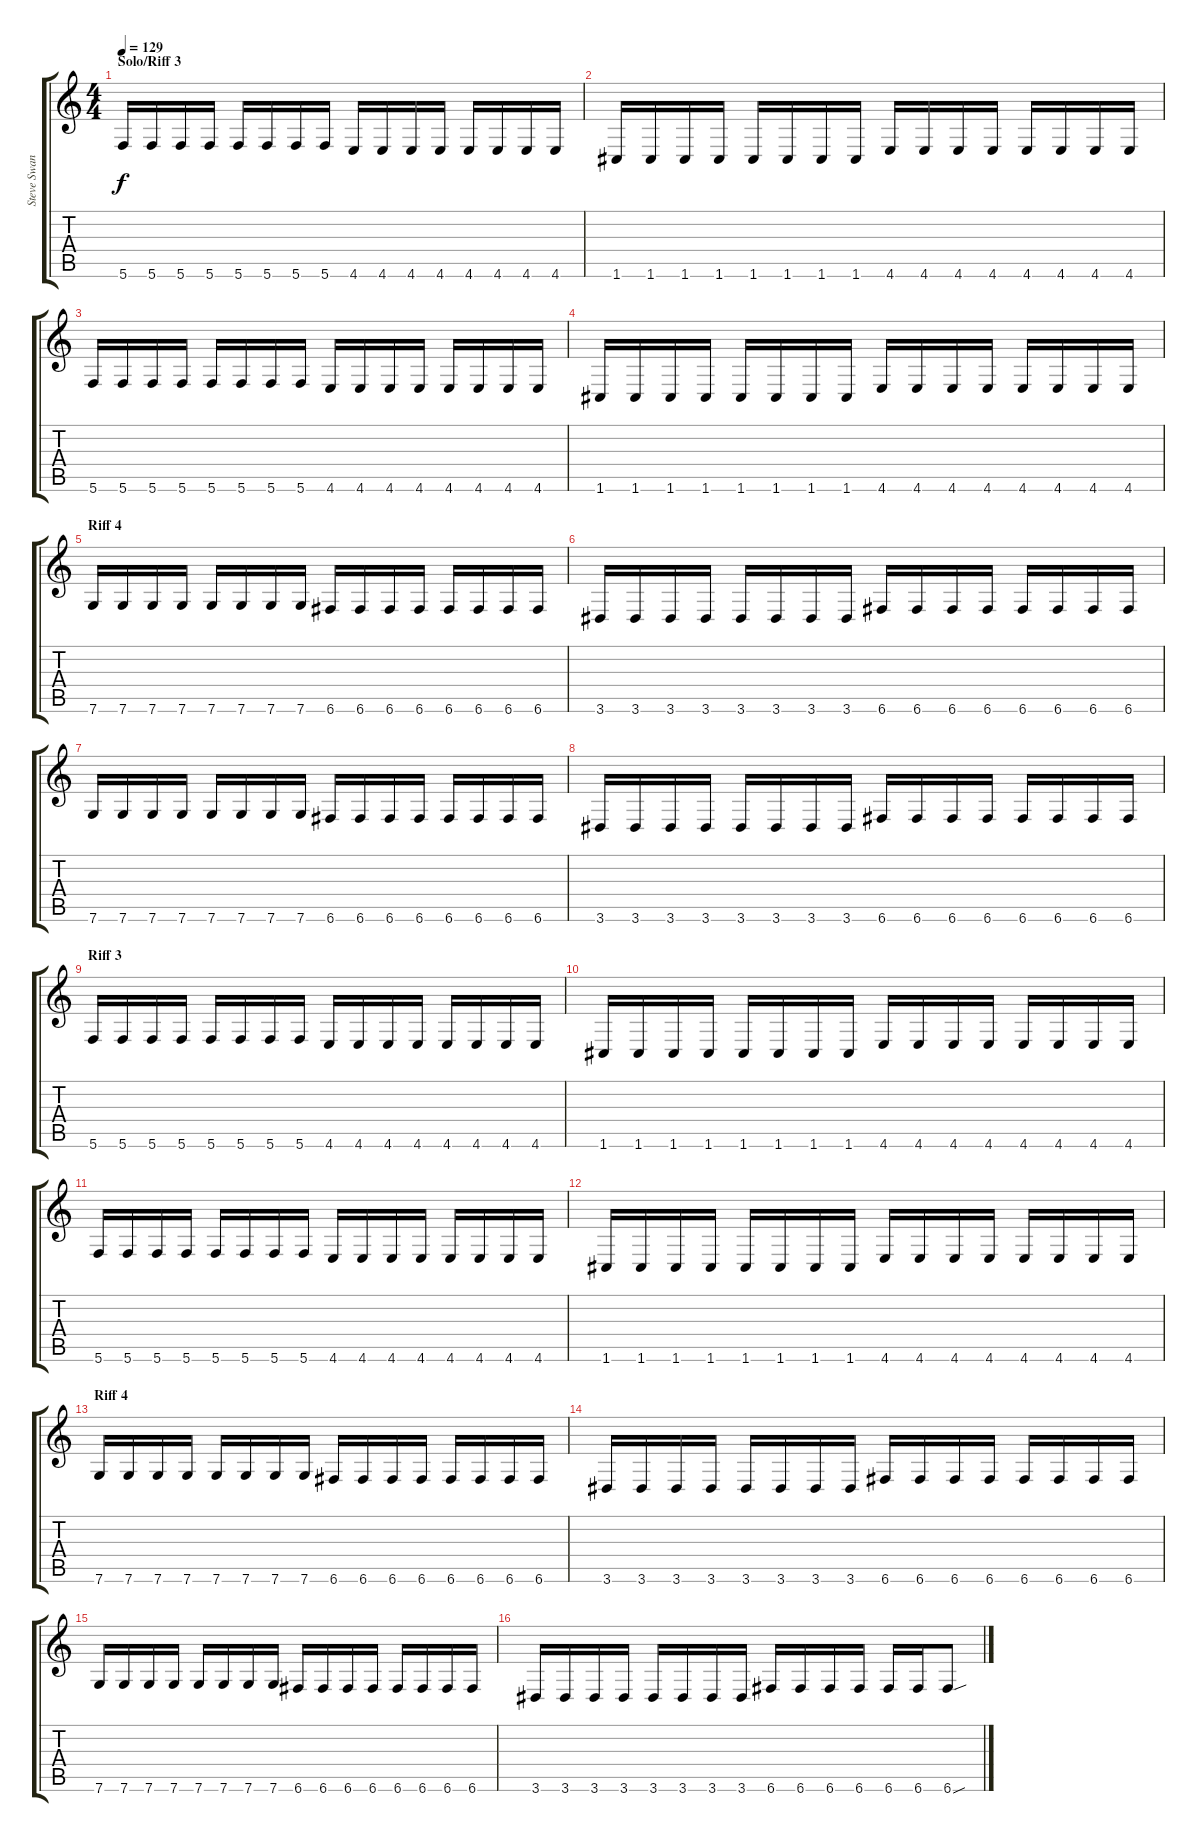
\track ("Steve Swanson (Guitar)" "Steve Swan") {instrument distortionguitar}
\staff {score tabs}
\tuning (C4 G3 Eb3 Bb2 F2 C2) {hide}
\ts (4 4)
\section ("" "Solo/Riff 3")
\tempo 129
\clef g2
\ks c
5.6.16{dy f} 5.6.16 5.6.16 5.6.16 5.6.16 5.6.16 5.6.16 5.6.16 4.6.16 4.6.16 4.6.16 4.6.16 4.6.16 4.6.16 4.6.16 4.6.16 |
1.6.16 1.6.16 1.6.16 1.6.16 1.6.16 1.6.16 1.6.16 1.6.16 4.6.16 4.6.16 4.6.16 4.6.16 4.6.16 4.6.16 4.6.16 4.6.16 |
5.6.16 5.6.16 5.6.16 5.6.16 5.6.16 5.6.16 5.6.16 5.6.16 4.6.16 4.6.16 4.6.16 4.6.16 4.6.16 4.6.16 4.6.16 4.6.16 |
1.6.16 1.6.16 1.6.16 1.6.16 1.6.16 1.6.16 1.6.16 1.6.16 4.6.16 4.6.16 4.6.16 4.6.16 4.6.16 4.6.16 4.6.16 4.6.16 |
\section ("" "Riff 4")
7.6.16 7.6.16 7.6.16 7.6.16 7.6.16 7.6.16 7.6.16 7.6.16 6.6.16 6.6.16 6.6.16 6.6.16 6.6.16 6.6.16 6.6.16 6.6.16 |
3.6.16 3.6.16 3.6.16 3.6.16 3.6.16 3.6.16 3.6.16 3.6.16 6.6.16 6.6.16 6.6.16 6.6.16 6.6.16 6.6.16 6.6.16 6.6.16 |
7.6.16 7.6.16 7.6.16 7.6.16 7.6.16 7.6.16 7.6.16 7.6.16 6.6.16 6.6.16 6.6.16 6.6.16 6.6.16 6.6.16 6.6.16 6.6.16 |
3.6.16 3.6.16 3.6.16 3.6.16 3.6.16 3.6.16 3.6.16 3.6.16 6.6.16 6.6.16 6.6.16 6.6.16 6.6.16 6.6.16 6.6.16 6.6.16 |
\section ("" "Riff 3")
5.6.16 5.6.16 5.6.16 5.6.16 5.6.16 5.6.16 5.6.16 5.6.16 4.6.16 4.6.16 4.6.16 4.6.16 4.6.16 4.6.16 4.6.16 4.6.16 |
1.6.16 1.6.16 1.6.16 1.6.16 1.6.16 1.6.16 1.6.16 1.6.16 4.6.16 4.6.16 4.6.16 4.6.16 4.6.16 4.6.16 4.6.16 4.6.16 |
5.6.16 5.6.16 5.6.16 5.6.16 5.6.16 5.6.16 5.6.16 5.6.16 4.6.16 4.6.16 4.6.16 4.6.16 4.6.16 4.6.16 4.6.16 4.6.16 |
1.6.16 1.6.16 1.6.16 1.6.16 1.6.16 1.6.16 1.6.16 1.6.16 4.6.16 4.6.16 4.6.16 4.6.16 4.6.16 4.6.16 4.6.16 4.6.16 |
\section ("" "Riff 4")
7.6.16 7.6.16 7.6.16 7.6.16 7.6.16 7.6.16 7.6.16 7.6.16 6.6.16 6.6.16 6.6.16 6.6.16 6.6.16 6.6.16 6.6.16 6.6.16 |
3.6.16 3.6.16 3.6.16 3.6.16 3.6.16 3.6.16 3.6.16 3.6.16 6.6.16 6.6.16 6.6.16 6.6.16 6.6.16 6.6.16 6.6.16 6.6.16 |
7.6.16 7.6.16 7.6.16 7.6.16 7.6.16 7.6.16 7.6.16 7.6.16 6.6.16 6.6.16 6.6.16 6.6.16 6.6.16 6.6.16 6.6.16 6.6.16 |
3.6.16 3.6.16 3.6.16 3.6.16 3.6.16 3.6.16 3.6.16 3.6.16 6.6.16 6.6.16 6.6.16 6.6.16 6.6.16 6.6.16 6.6{sou}.8
